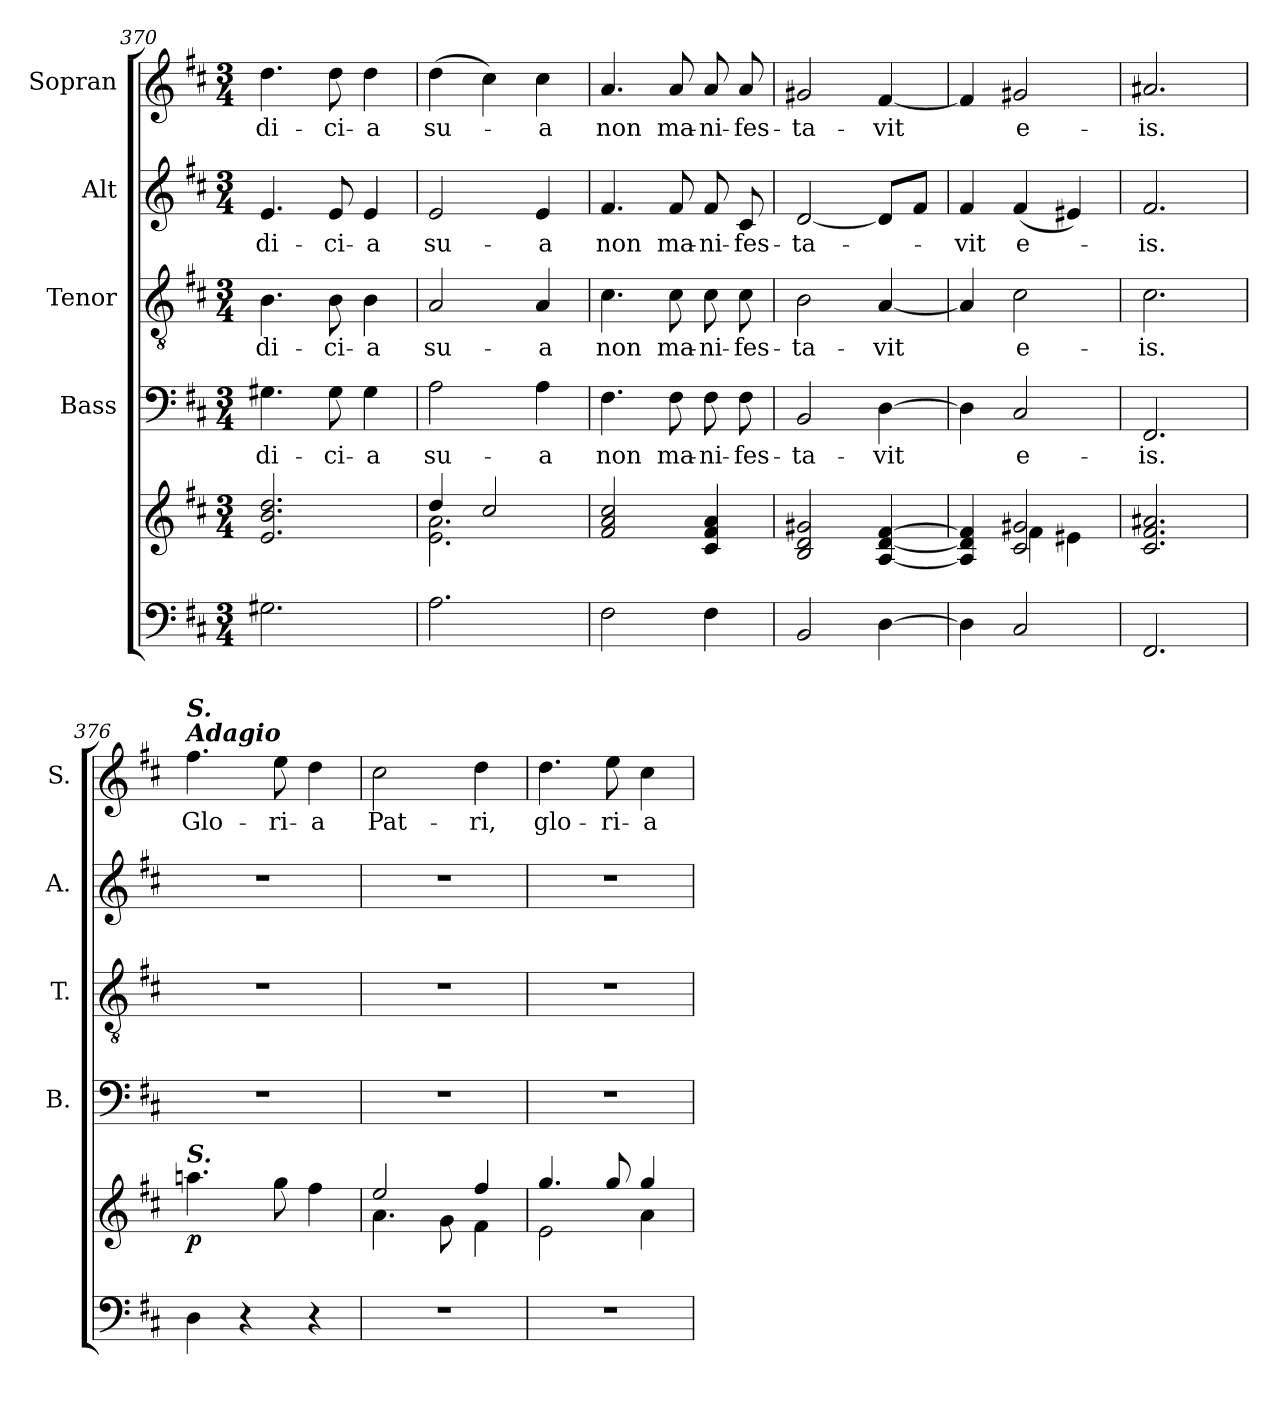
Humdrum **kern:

**kern	**kern	**dynam	**kern	**text	**kern	**text	**kern	**text	**kern	**text
*part5	*part5	*part5	*part4	*part4	*part3	*part3	*part2	*part2	*part1	*part1
*staff6	*staff5	*staff5/6	*staff4	*staff4	*staff3	*staff3	*staff2	*staff2	*staff1	*staff1
*	*	*	*I"Bass	*	*I"Tenor	*	*I"Alt	*	*I"Sopran	*
*	*	*	*I'B.	*	*I'T.	*	*I'A.	*	*I'S.	*
!!LO:PB:g=z
*clefF4	*clefG2	*	*clefF4	*	*clefGv2	*	*clefG2	*	*clefG2	*
*k[f#c#]	*k[f#c#]	*	*k[f#c#]	*	*k[f#c#]	*	*k[f#c#]	*	*k[f#c#]	*
*D:	*D:	*	*D:	*	*D:	*	*D:	*	*D:	*
*M3/4	*M3/4	*	*M3/4	*	*M3/4	*	*M3/4	*	*M3/4	*
=370	=370	=370	=370	=370	=370	=370	=370	=370	=370	=370
!	!	!	!	!LO:LY:b	!	!LO:LY:b	!	!LO:LY:b	!	!LO:LY:b
2.G#X\	2.e/ 2.b/ 2.dd/	.	4.G#X\	-di-	4.B\	-di-	4.e/	-di-	4.dd\	-di-
!	!	!	!	!LO:LY:b	!	!LO:LY:b	!	!LO:LY:b	!	!LO:LY:b
.	.	.	8G#\	-ci-	8B\	-ci-	8e/	-ci-	8dd\	-ci-
!	!	!	!	!LO:LY:b	!	!LO:LY:b	!	!LO:LY:b	!	!LO:LY:b
.	.	.	4G#\	-a	4B\	-a	4e/	-a	4dd\	-a
=371	=371	=371	=371	=371	=371	=371	=371	=371	=371	=371
*	*^	*	*	*	*	*	*	*	*	*
!	!	!	!	!	!LO:LY:b	!	!LO:LY:b	!	!LO:LY:b	!	!LO:LY:b
2.A\	4dd/	2.e\ 2.a\	.	2A\	su-	2A/	su-	2e/	su-	(>4dd\	su-
.	2cc#/	.	.	.	.	.	.	.	.	4cc#\)	.
!	!	!	!	!	!LO:LY:b	!	!LO:LY:b	!	!LO:LY:b	!	!LO:LY:b
.	.	.	.	4A\	-a	4A/	-a	4e/	-a	4cc#\	-a
*	*v	*v	*	*	*	*	*	*	*	*	*
=372	=372	=372	=372	=372	=372	=372	=372	=372	=372	=372
!	!	!	!	!LO:LY:b	!	!LO:LY:b	!	!LO:LY:b	!	!LO:LY:b
2F#\	2f#/ 2a/ 2cc#/	.	4.F#\	non	4.c#\	non	4.f#/	non	4.a/	non
!	!	!	!	!LO:LY:b	!	!LO:LY:b	!	!LO:LY:b	!	!LO:LY:b
.	.	.	8F#\	ma-	8c#\	ma-	8f#/	ma-	8a/	ma-
!	!	!	!	!LO:LY:b	!	!LO:LY:b	!	!LO:LY:b	!	!LO:LY:b
4F#\	4c#/ 4f#/ 4a/	.	8F#\	-ni-	8c#\	-ni-	8f#/	-ni-	8a/	-ni-
!	!	!	!	!LO:LY:b	!	!LO:LY:b	!	!LO:LY:b	!	!LO:LY:b
.	.	.	8F#\	-fes-	8c#\	-fes-	8c#/	-fes-	8a/	-fes-
=373	=373	=373	=373	=373	=373	=373	=373	=373	=373	=373
!	!	!	!	!LO:LY:b	!	!LO:LY:b	!	!LO:LY:b	!	!LO:LY:b
2BB/	2B/ 2d/ 2g#X/	.	2BB/	-ta-	2B\	-ta-	[2d/	-ta-	2g#X/	-ta-
!	!	!	!	!LO:LY:b	!	!LO:LY:b	!	!	!	!LO:LY:b
[4D\	[4A/ [4d/ [4f#/	.	[4D\	-vit	[4A/	-vit	8d/L]	.	[4f#/	-vit
.	.	.	.	.	.	.	8f#/J	.	.	.
=374	=374	=374	=374	=374	=374	=374	=374	=374	=374	=374
*	*^	*	*	*	*	*	*	*	*	*
!	!	!	!	!	!	!	!	!	!LO:LY:b	!	!
4D\]	4A/] 4d/] 4f#/]	4ryy	.	4D\]	.	4A/]	.	4f#/	-vit	4f#/]	.
!	!	!	!	!	!LO:LY:b	!	!LO:LY:b	!	!LO:LY:b	!	!LO:LY:b
2C#/	2c#/ 2g#X/	4f#\	.	2C#/	e-	2c#\	e-	(<4f#/	e-	2g#X/	e-
.	.	4e#X\	.	.	.	.	.	4e#X/)	.	.	.
=375	=375	=375	=375	=375	=375	=375	=375	=375	=375	=375	=375
!	!	!	!	!	!LO:LY:b	!	!LO:LY:b	!	!LO:LY:b	!	!LO:LY:b
*	*v	*v	*	*	*	*	*	*	*	*	*
2.FF#/	2.c#/ 2.f#/ 2.a#X/	.	2.FF#/	-is.	2.c#\	-is.	2.f#/	-is.	2.a#X/	-is.
=376	=376	=376	=376	=376	=376	=376	=376	=376	=376	=376
!	!	!	!	!	!	!	!	!	!LO:TX:a:Bi:t=Adagio	!
!	!	!	!	!	!	!	!	!	!LO:TX:a:Bi:t=S.	!
!	!LO:TX:a:Bi:t=S.	!	!	!	!	!	!	!	!	!
!	!	!LO:DY:b	!	!	!	!	!	!	!	!LO:LY:b
4D\	4.aan\	p	2.r	.	2.r	.	2.r	.	4.ff#\	Glo-
4r	.	.	.	.	.	.	.	.	.	.
!	!	!	!	!	!	!	!	!	!	!LO:LY:b
.	8gg\	.	.	.	.	.	.	.	8ee\	-ri-
!	!	!	!	!	!	!	!	!	!	!LO:LY:b
4r	4ff#\	.	.	.	.	.	.	.	4dd\	-a
=377	=377	=377	=377	=377	=377	=377	=377	=377	=377	=377
*	*^	*	*	*	*	*	*	*	*	*
!	!	!	!	!	!	!	!	!	!	!	!LO:LY:b
2.r	2ee/	4.a\	.	2.r	.	2.r	.	2.r	.	2cc#\	Pat-
.	.	8g\	.	.	.	.	.	.	.	.	.
!	!	!	!	!	!	!	!	!	!	!	!LO:LY:b
.	4ff#/	4f#\	.	.	.	.	.	.	.	4dd\	-ri,
!!LO:LB:g=z
=378	=378	=378	=378	=378	=378	=378	=378	=378	=378	=378	=378
!	!	!	!	!	!	!	!	!	!	!	!LO:LY:b
2.r	4.gg/	2e\	.	2.r	.	2.r	.	2.r	.	4.dd\	glo-
!	!	!	!	!	!	!	!	!	!	!	!LO:LY:b
.	8gg/	.	.	.	.	.	.	.	.	8ee\	-ri-
!	!	!	!	!	!	!	!	!	!	!	!LO:LY:b
.	4gg/	4a\	.	.	.	.	.	.	.	4cc#\	-a
*	*v	*v	*	*	*	*	*	*	*	*	*
=	=	=	=	=	=	=	=	=	=	=
*-	*-	*-	*-	*-	*-	*-	*-	*-	*-	*-
